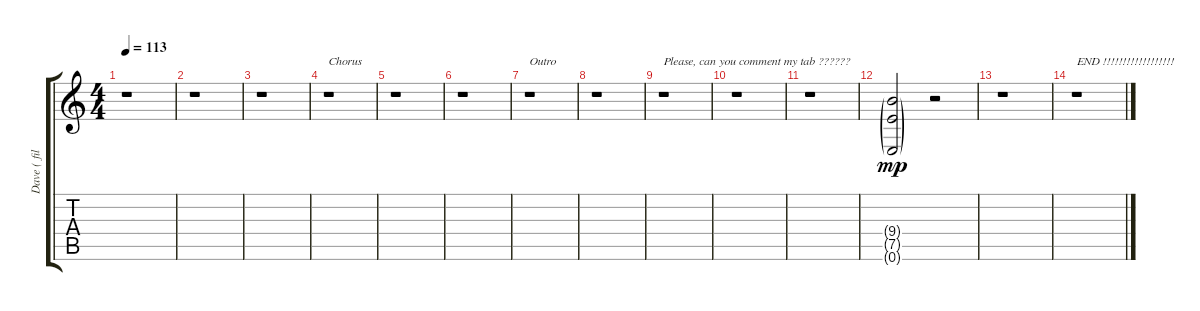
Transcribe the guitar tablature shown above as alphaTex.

\track ("Dave ( fills )" "Dave ( fil") {instrument distortionguitar}
\staff {score tabs}
\tuning (E4 B3 G3 D3 A2 E2) {hide}
\ts (4 4)
\tempo 113
\clef g2
\ks c
r.1{dy pp} |
r.1 |
r.1 |
r.1{txt "Chorus"} |
r.1 |
r.1 |
r.1{txt "Outro"} |
r.1 |
r.1{txt "Please, can you comment my tab ??????"} |
r.1 |
r.1 |
(9.4{g} 7.5{g} 0.6{g}).2{dy mp} r.2 |
r.1 |
r.1{txt "END !!!!!!!!!!!!!!!!!!"}
